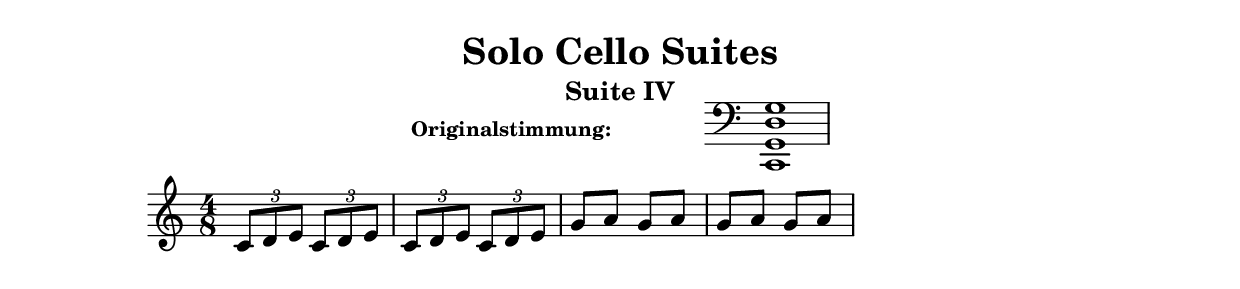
%% Do not edit this file; it is auto-generated from LSR http://lsr.dsi.unimi.it
%% This file is in the public domain.
\version "2.11.38"

\header {
  lsrtags = "staff-notation"
 texidoc = "
The @code{\\markup} command is quite versatile. In this snippet, it
contains a @code{\\score} block instead of texts or marks.
" }
% begin verbatim
tuning = \markup {
  \score {
    \new Staff \with { \remove Time_signature_engraver }
    {
      \clef bass  <c, g, d g>1
    }
    \layout { ragged-right = ##t }
  }
}

\header {
  title = "Solo Cello Suites"
  subtitle = "Suite IV"
  subsubtitle = \markup { "Originalstimmung:" \general-align #Y #CENTER \tuning }
}

\relative {
  \time 4/8
  \times 2/3 { c'8 d e } \times 2/3 { c d e }
  \times 2/3 { c8 d e } \times 2/3 { c d e }
  g8 a8 g8 a
  g8 a8 g8 a
}
